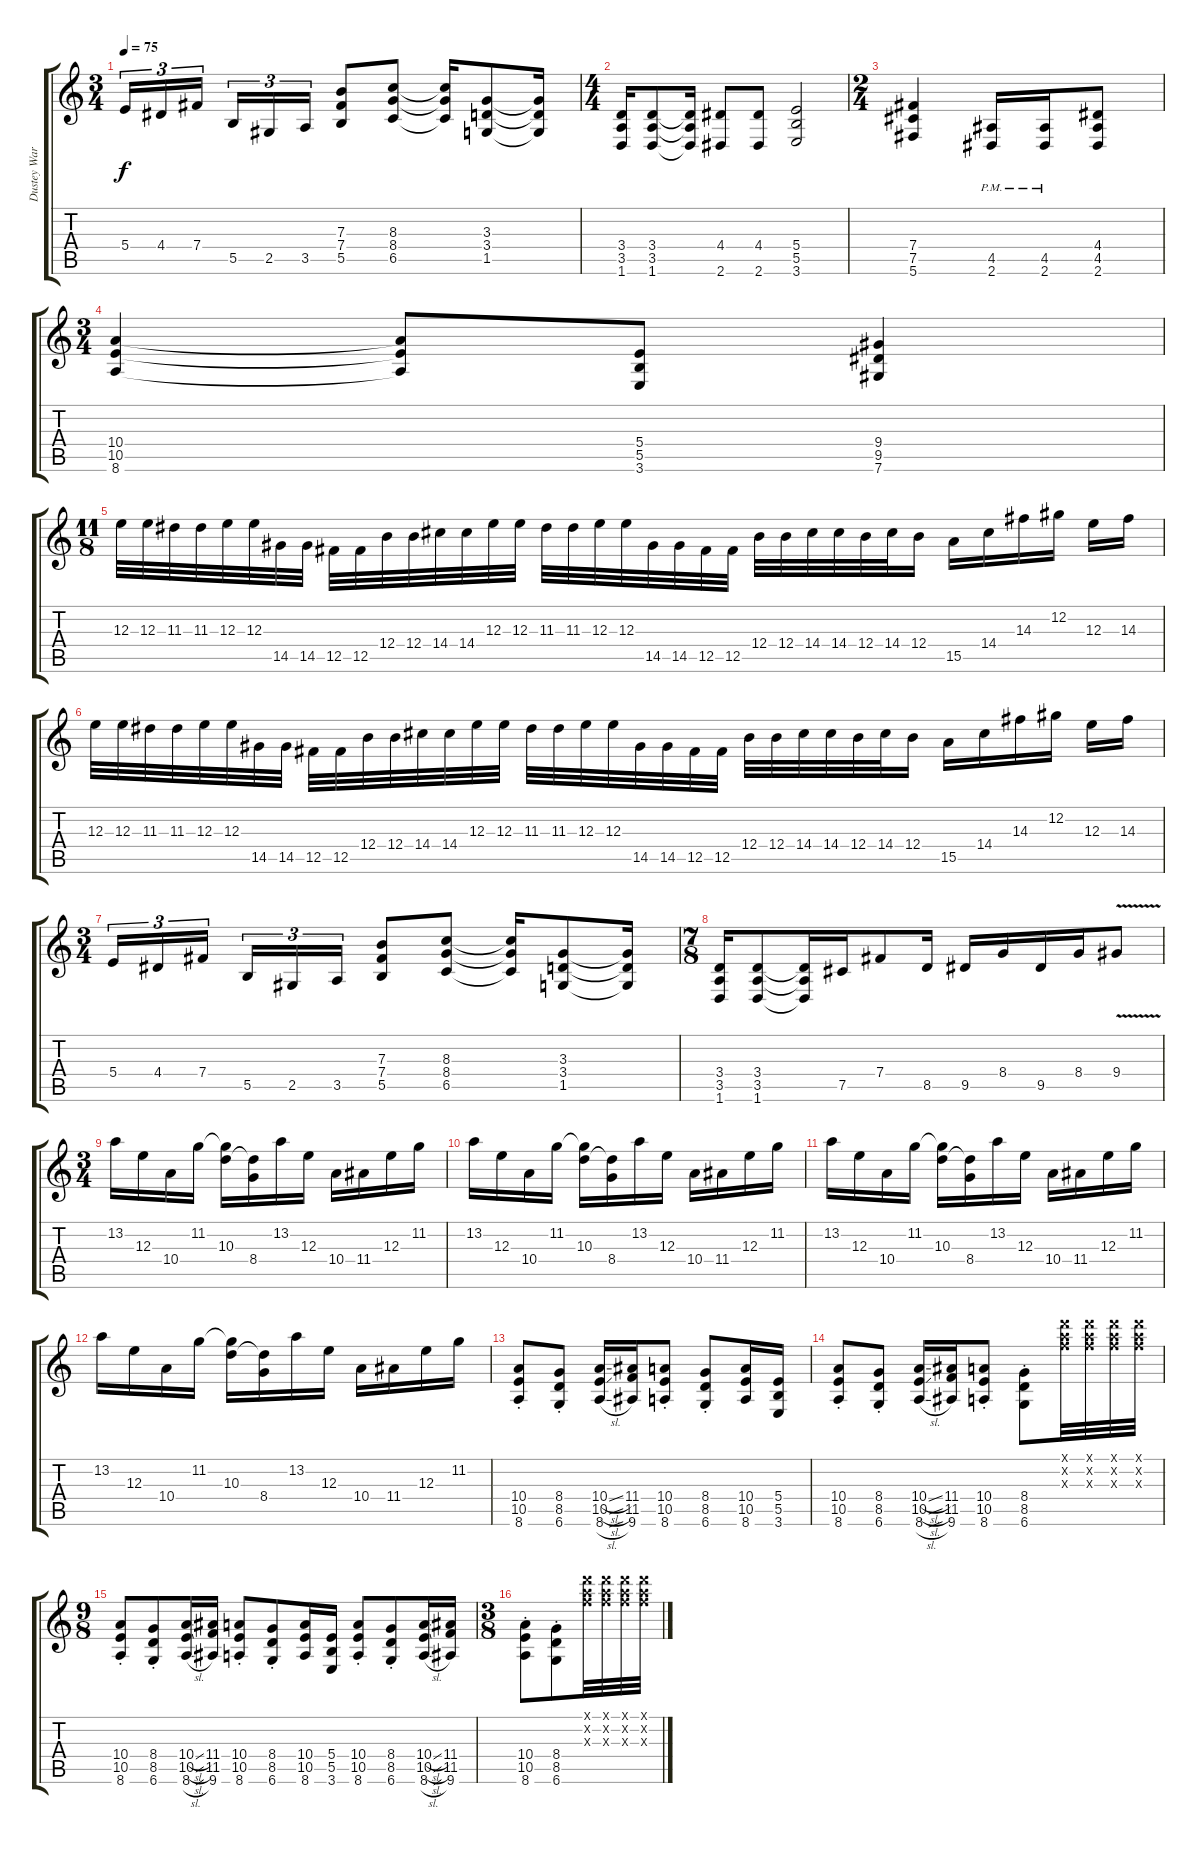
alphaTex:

\track ("Dustey Warring" "Dustey War") {instrument distortionguitar}
\staff {score tabs}
\tuning (Db4 Ab3 E3 B2 Gb2 Db2) {hide}
\ts (3 4)
\tempo 75
\clef g2
\ks c
5.4.16{tu (3 2) dy f} 4.4.16{tu (3 2)} 7.4.16{tu (3 2) beam splitsecondary} 5.5.16{tu (3 2)} 2.5.16{tu (3 2)} 3.5.16{tu (3 2)} (7.3 7.4 5.5).8 (8.3 8.4 6.5).8 (8.3{t} 8.4{t} 6.5{t}).16 (3.3 3.4 1.5).8 (3.3{t} 3.4{t} 1.5{t}).16 |
\ts (4 4)
(3.4 3.5 1.6).16 (3.4 3.5 1.6).8 (3.4{t} 3.5{t} 1.6{t}).16 (4.4 2.6).8 (4.4 2.6).8 (5.4 5.5 3.6).2 |
\ts (2 4)
(7.4 7.5 5.6).4 (4.5{pm} 2.6{pm}).16 (4.5{pm} 2.6{pm}).16 (4.4 4.5 2.6).8 |
\ts (3 4)
(10.4 10.5 8.6).4 (10.4{t} 10.5{t} 8.6{t}).8 (5.4 5.5 3.6).8 (9.4 9.5 7.6).4 |
\ts (11 8)
12.3.32 12.3.32 11.3.32 11.3.32 12.3.32 12.3.32 14.5.32 14.5.32 12.5.32 12.5.32 12.4.32 12.4.32 14.4.32 14.4.32 12.3.32 12.3.32 11.3.32 11.3.32 12.3.32 12.3.32 14.5.32 14.5.32 12.5.32 12.5.32 12.4.32 12.4.32 14.4.32 14.4.32 12.4.32 14.4.32 12.4.16 15.5.16 14.4.16 14.3.16 12.2.16 12.3.16 14.3.16 |
12.3.32 12.3.32 11.3.32 11.3.32 12.3.32 12.3.32 14.5.32 14.5.32 12.5.32 12.5.32 12.4.32 12.4.32 14.4.32 14.4.32 12.3.32 12.3.32 11.3.32 11.3.32 12.3.32 12.3.32 14.5.32 14.5.32 12.5.32 12.5.32 12.4.32 12.4.32 14.4.32 14.4.32 12.4.32 14.4.32 12.4.16 15.5.16 14.4.16 14.3.16 12.2.16 12.3.16 14.3.16 |
\ts (3 4)
5.4.16{tu (3 2)} 4.4.16{tu (3 2)} 7.4.16{tu (3 2) beam splitsecondary} 5.5.16{tu (3 2)} 2.5.16{tu (3 2)} 3.5.16{tu (3 2)} (7.3 7.4 5.5).8 (8.3 8.4 6.5).8 (8.3{t} 8.4{t} 6.5{t}).16 (3.3 3.4 1.5).8 (3.3{t} 3.4{t} 1.5{t}).16 |
\ts (7 8)
(3.4 3.5 1.6).16 (3.4 3.5 1.6).8 (3.4{t} 3.5{t} 1.6{t}).16 7.5.16 7.4.8 8.5.16 9.5.16 8.4.16 9.5.16 8.4.16 9.4{v}.8 |
\ts (3 4)
13.2.16 12.3.16 10.4.16 11.2.16 (11.2{t} 10.3).16 (10.3{t} 8.4).16 13.2.16 12.3.16 10.4.16 11.4.16 12.3.16 11.2.16 |
13.2.16 12.3.16 10.4.16 11.2.16 (11.2{t} 10.3).16 (10.3{t} 8.4).16 13.2.16 12.3.16 10.4.16 11.4.16 12.3.16 11.2.16 |
13.2.16 12.3.16 10.4.16 11.2.16 (11.2{t} 10.3).16 (10.3{t} 8.4).16 13.2.16 12.3.16 10.4.16 11.4.16 12.3.16 11.2.16 |
13.2.16 12.3.16 10.4.16 11.2.16 (11.2{t} 10.3).16 (10.3{t} 8.4).16 13.2.16 12.3.16 10.4.16 11.4.16 12.3.16 11.2.16 |
(10.4{st} 10.5{st} 8.6{st}).8 (8.4{st} 8.5{st} 6.6{st}).8 (10.4{sl} 10.5{sl} 8.6{sl}).16 (11.4 11.5 9.6).16 (10.4{st} 10.5{st} 8.6{st}).8 (8.4{st} 8.5{st} 6.6{st}).8 (10.4 10.5 8.6).16 (5.4 5.5 3.6).16 |
(10.4{st} 10.5{st} 8.6{st}).8 (8.4{st} 8.5{st} 6.6{st}).8 (10.4{sl} 10.5{sl} 8.6{sl}).16 (11.4 11.5 9.6).16 (10.4{st} 10.5{st} 8.6{st}).8 (8.4{st} 8.5{st} 6.6{st}).8 (13.1{x} 13.2{x} 13.3{x}).32 (13.1{x} 13.2{x} 13.3{x}).32 (13.1{x} 13.2{x} 13.3{x}).32 (13.1{x} 13.2{x} 13.3{x}).32 |
\ts (9 8)
(10.4{st} 10.5{st} 8.6{st}).8 (8.4{st} 8.5{st} 6.6{st}).8 (10.4{sl} 10.5{sl} 8.6{sl}).16 (11.4 11.5 9.6).16 (10.4{st} 10.5{st} 8.6{st}).8 (8.4{st} 8.5{st} 6.6{st}).8 (10.4 10.5 8.6).16 (5.4 5.5 3.6).16 (10.4{st} 10.5{st} 8.6{st}).8 (8.4{st} 8.5{st} 6.6{st}).8 (10.4{sl} 10.5{sl} 8.6{sl}).16 (11.4 11.5 9.6).16 |
\ts (3 8)
(10.4{st} 10.5{st} 8.6{st}).8 (8.4{st} 8.5{st} 6.6{st}).8 (13.1{x} 13.2{x} 13.3{x}).32 (13.1{x} 13.2{x} 13.3{x}).32 (13.1{x} 13.2{x} 13.3{x}).32 (13.1{x} 13.2{x} 13.3{x}).32
